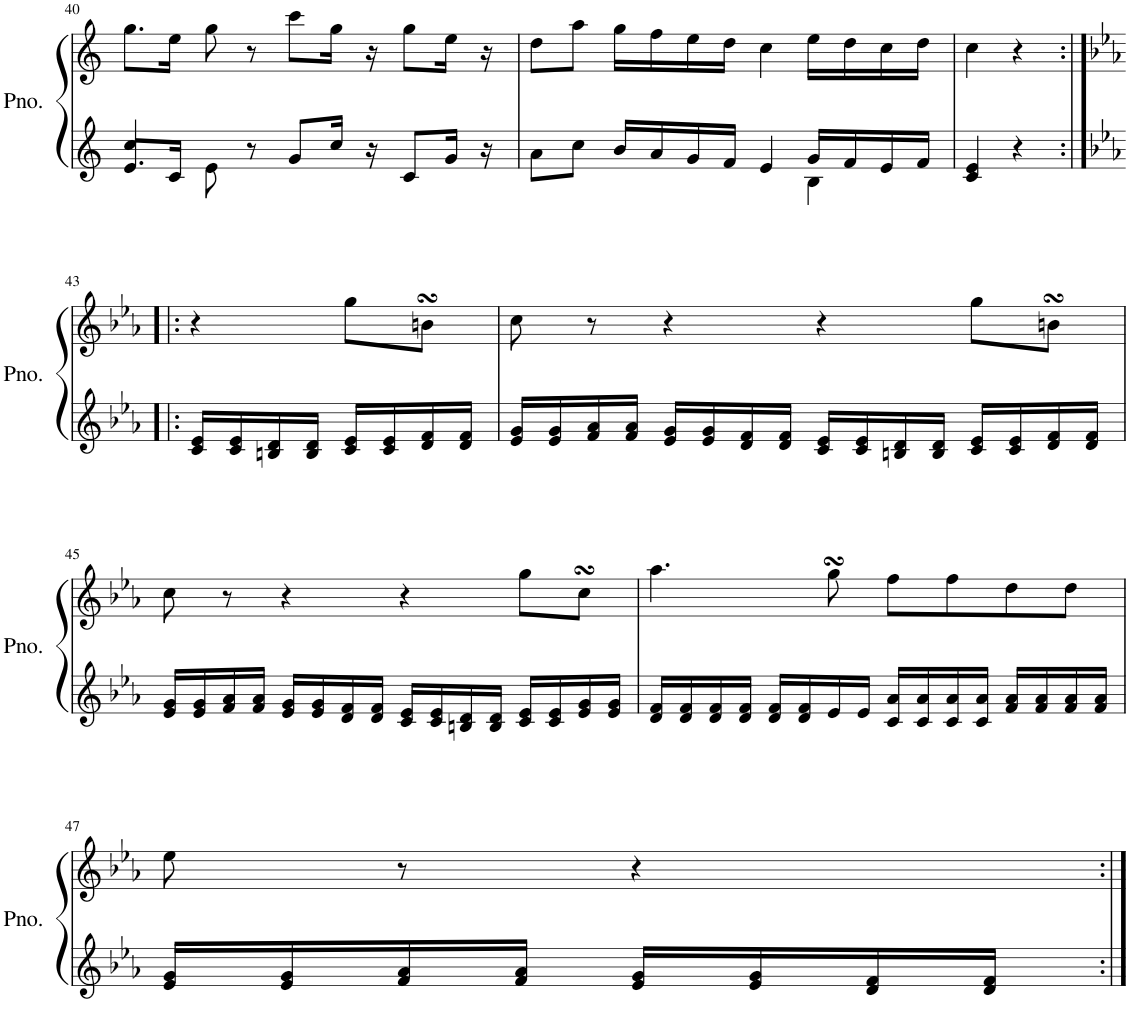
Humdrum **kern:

**kern	**kern
*part1	*part1
*staff2	*staff1
*I"Piano	*
*I'Pno.	*
!!LO:PB:g=z
*clefG2	*clefG2
*k[]	*k[]
*M4/4	*M4/4
*met(c|)	*met(c|)
=40	=40
*^	*
8.e/L	4cc/	8.gg\L
16c/Jk	.	16ee\Jk
8e\	4ryy	8gg\
8r	.	8r
8g/L	2ryy	8ccc\L
16cc/Jk	.	16gg\Jk
16r	.	16r
8c/L	.	8gg\L
16g/Jk	.	16ee\Jk
16r	.	16r
=41	=41	=41
8a\L	2.ryy	8dd\L
8cc\J	.	8aa\J
16b/LL	.	16gg\LL
16a/	.	16ff\
16g/	.	16ee\
16f/JJ	.	16dd\JJ
4e/	.	4cc\
16g/LL	4B\	16ee\LL
16f/	.	16dd\
16e/	.	16cc\
16f/JJ	.	16dd\JJ
*v	*v	*
=42	=42
4c/ 4e/	4cc\
4r	4r
!!LO:LB:g=z
=43:|!|:	=43:|!|:
*k[b-e-a-]	*k[b-e-a-]
16c/ 16e-/LL	4r
16c/ 16e-/	.
16Bn/ 16d/	.
16B/ 16d/JJ	.
16c/ 16e-/LL	8gg\L
16c/ 16e-/	.
16d/ 16f/	8bnsSsS\J
16d/ 16f/JJ	.
=44	=44
16e-/ 16g/LL	8cc\
16e-/ 16g/	.
16f/ 16a-/	8r
16f/ 16a-/JJ	.
16e-/ 16g/LL	4r
16e-/ 16g/	.
16d/ 16f/	.
16d/ 16f/JJ	.
16c/ 16e-/LL	4r
16c/ 16e-/	.
16Bn/ 16d/	.
16B/ 16d/JJ	.
16c/ 16e-/LL	8gg\L
16c/ 16e-/	.
16d/ 16f/	8bnsSsS\J
16d/ 16f/JJ	.
!!LO:LB:g=z
=45	=45
16e-/ 16g/LL	8cc\
16e-/ 16g/	.
16f/ 16a-/	8r
16f/ 16a-/JJ	.
16e-/ 16g/LL	4r
16e-/ 16g/	.
16d/ 16f/	.
16d/ 16f/JJ	.
16c/ 16e-/LL	4r
16c/ 16e-/	.
16Bn/ 16d/	.
16B/ 16d/JJ	.
16c/ 16e-/LL	8gg\L
16c/ 16e-/	.
16e-/ 16g/	8ccsSSS\J
16e-/ 16g/JJ	.
=46	=46
16d/ 16f/LL	4.aa-\
16d/ 16f/	.
16d/ 16f/	.
16d/ 16f/JJ	.
16d/ 16f/LL	.
16d/ 16f/	.
16e-/	8ggsSsS\
16e-/JJ	.
16c/ 16a-/LL	8ff\L
16c/ 16a-/	.
16c/ 16a-/	8ff\
16c/ 16a-/JJ	.
16f/ 16a-/LL	8dd\
16f/ 16a-/	.
16f/ 16a-/	8dd\J
16f/ 16a-/JJ	.
!!LO:LB:g=z
=47	=47
16e-/ 16g/LL	8ee-\
16e-/ 16g/	.
16f/ 16a-/	8r
16f/ 16a-/JJ	.
16e-/ 16g/LL	4r
16e-/ 16g/	.
16d/ 16f/	.
16d/ 16f/JJ	.
=:|!	=:|!
*-	*-
